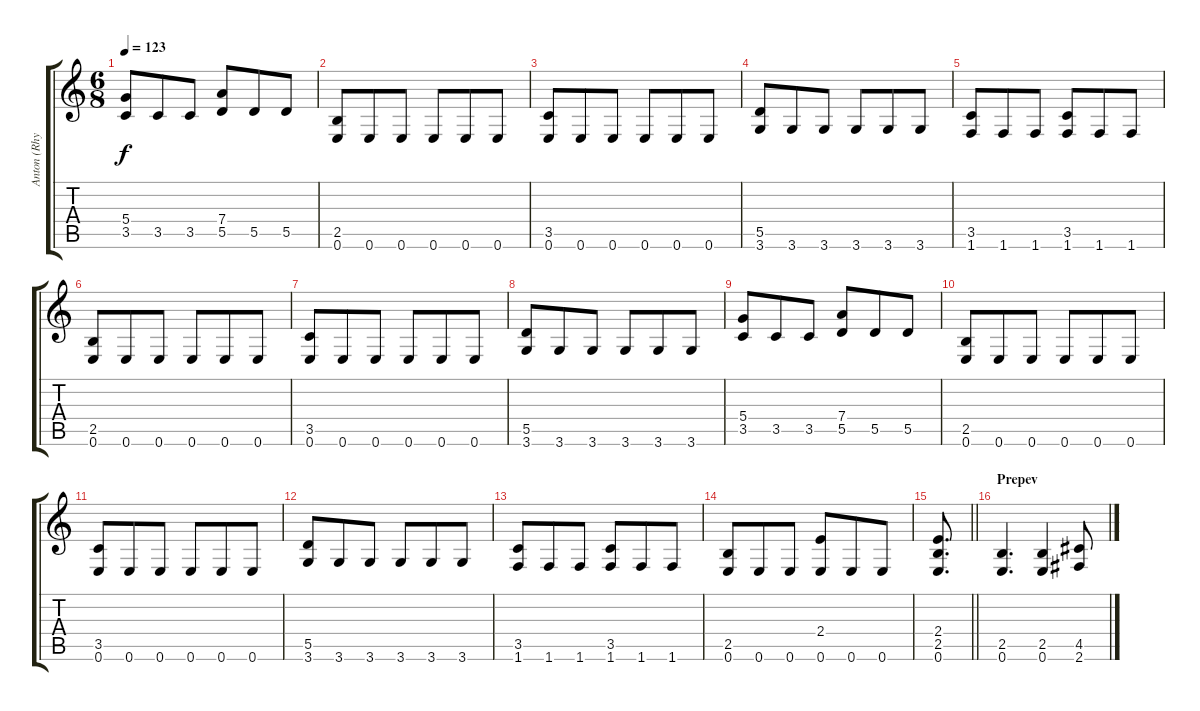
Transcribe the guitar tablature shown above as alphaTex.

\track ("Anton (Rhythm Guitar)" "Anton (Rhy") {instrument distortionguitar}
\staff {score tabs}
\tuning (E4 B3 G3 D3 A2 E2) {hide}
\ts (6 8)
\tempo 123
\clef g2
\ks c
(5.4 3.5).8{dy f} 3.5.8 3.5.8 (7.4 5.5).8 5.5.8 5.5.8 |
(2.5 0.6).8 0.6.8 0.6.8 0.6.8 0.6.8 0.6.8 |
(3.5 0.6).8 0.6.8 0.6.8 0.6.8 0.6.8 0.6.8 |
(5.5 3.6).8 3.6.8 3.6.8 3.6.8 3.6.8 3.6.8 |
(3.5 1.6).8 1.6.8 1.6.8 (3.5 1.6).8 1.6.8 1.6.8 |
(2.5 0.6).8 0.6.8 0.6.8 0.6.8 0.6.8 0.6.8 |
(3.5 0.6).8 0.6.8 0.6.8 0.6.8 0.6.8 0.6.8 |
(5.5 3.6).8 3.6.8 3.6.8 3.6.8 3.6.8 3.6.8 |
(5.4 3.5).8 3.5.8 3.5.8 (7.4 5.5).8 5.5.8 5.5.8 |
(2.5 0.6).8 0.6.8 0.6.8 0.6.8 0.6.8 0.6.8 |
(3.5 0.6).8 0.6.8 0.6.8 0.6.8 0.6.8 0.6.8 |
(5.5 3.6).8 3.6.8 3.6.8 3.6.8 3.6.8 3.6.8 |
(3.5 1.6).8 1.6.8 1.6.8 (3.5 1.6).8 1.6.8 1.6.8 |
(2.5 0.6).8 0.6.8 0.6.8 (2.4 0.6).8 0.6.8 0.6.8 |
\barLineRight lightlight
(2.4 2.5 0.6).8{d} |
\section ("" "Prepev")
(2.5 0.6).4{d volume 16 instrument distortionguitar} (2.5 0.6).4 (4.5 2.6).8
